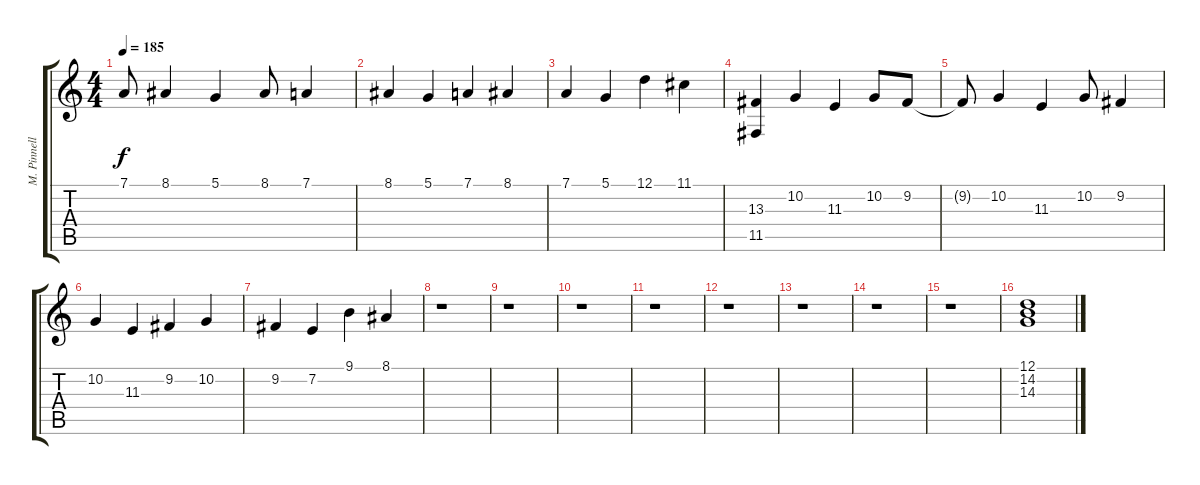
\track ("M. Pinnella (Base)" "M. Pinnell") {instrument stringensemble1}
\staff {score tabs}
\tuning (D4 A3 F3 C3 G2 D2) {hide}
\ts (4 4)
\tempo 185
\clef g2
\ks c
7.1{t}.8{dy f} 8.1.4 5.1.4 8.1.8 7.1.4 |
8.1.4 5.1.4 7.1.4 8.1.4 |
7.1.4 5.1.4 12.1.4 11.1.4 |
(13.3 11.5).4 10.2.4 11.3.4 10.2.8 9.2.8 |
9.2{t}.8 10.2.4 11.3.4 10.2.8 9.2.4 |
10.2.4 11.3.4 9.2.4 10.2.4 |
9.2.4 7.2.4 9.1.4 8.1.4 |
r.1 |
r.1 |
r.1 |
r.1 |
r.1 |
r.1 |
r.1 |
r.1 |
(12.1 14.2 14.3).1
